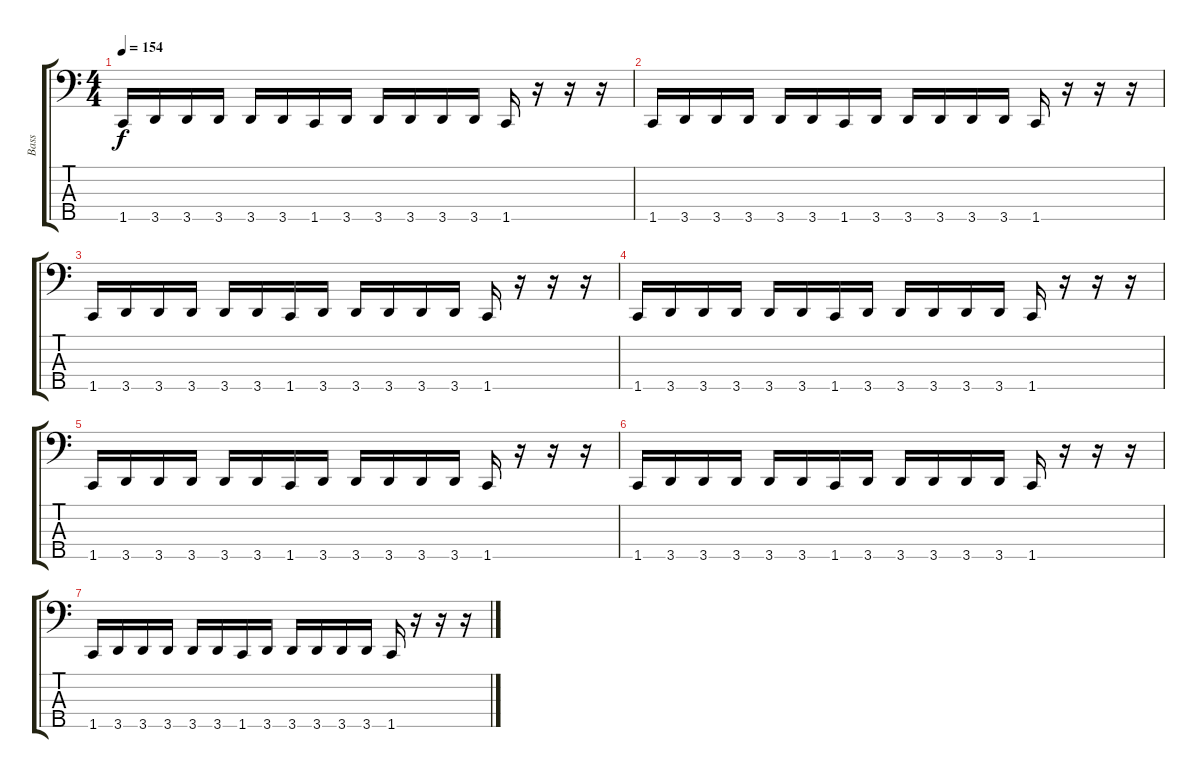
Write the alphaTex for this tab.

\track ("Bass" "Bass") {instrument synthbass2}
\staff {score tabs}
\tuning (G2 D2 A1 E1 B0) {hide}
\ts (4 4)
\tempo 154
\clef f4
\ks c
1.5.16{dy f} 3.5.16 3.5.16 3.5.16 3.5.16 3.5.16 1.5.16 3.5.16 3.5.16 3.5.16 3.5.16 3.5.16 1.5.16 r.16 r.16 r.16 |
1.5.16 3.5.16 3.5.16 3.5.16 3.5.16 3.5.16 1.5.16 3.5.16 3.5.16 3.5.16 3.5.16 3.5.16 1.5.16 r.16 r.16 r.16 |
1.5.16 3.5.16 3.5.16 3.5.16 3.5.16 3.5.16 1.5.16 3.5.16 3.5.16 3.5.16 3.5.16 3.5.16 1.5.16 r.16 r.16 r.16 |
1.5.16 3.5.16 3.5.16 3.5.16 3.5.16 3.5.16 1.5.16 3.5.16 3.5.16 3.5.16 3.5.16 3.5.16 1.5.16 r.16 r.16 r.16 |
1.5.16 3.5.16 3.5.16 3.5.16 3.5.16 3.5.16 1.5.16 3.5.16 3.5.16 3.5.16 3.5.16 3.5.16 1.5.16 r.16 r.16 r.16 |
1.5.16 3.5.16 3.5.16 3.5.16 3.5.16 3.5.16 1.5.16 3.5.16 3.5.16 3.5.16 3.5.16 3.5.16 1.5.16 r.16 r.16 r.16 |
1.5.16 3.5.16 3.5.16 3.5.16 3.5.16 3.5.16 1.5.16 3.5.16 3.5.16 3.5.16 3.5.16 3.5.16 1.5.16 r.16 r.16 r.16
